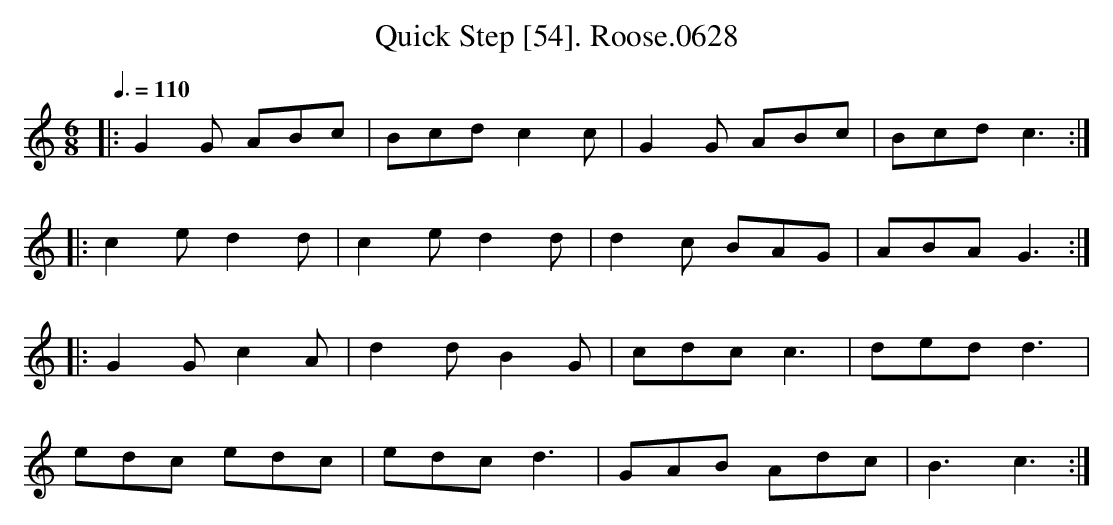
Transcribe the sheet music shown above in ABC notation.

X:1
T:Quick Step [54]. Roose.0628
M:6/8
L:1/8
Q:3/8=110
K:C
|:G2G ABc|Bcd c2c|G2G ABc|Bcd c3:|
|:c2e d2d|c2e d2d|d2c BAG|ABA G3:|
|:G2G c2A|d2d B2G|cdc c3|ded d3|
edc edc|edc d3|GAB Adc|B3c3:|
